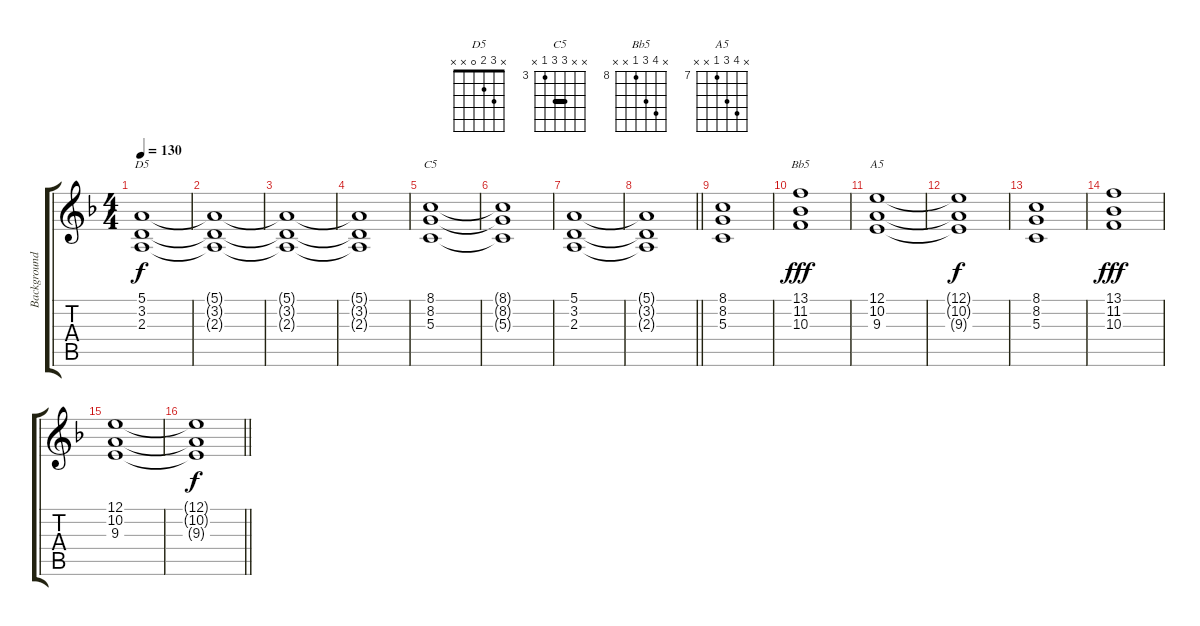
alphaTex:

\track ("Background" "Background") {instrument pad2warm}
\staff {score tabs}
\tuning (E4 B3 G3 D3 A2 E2) {hide}
\chord ("D5" x 3 2 0 x x)
\chord ("C5" x x 5 5 3 x) {firstfret 3 barre 5}
\chord ("Bb5" x 11 10 8 x x) {firstfret 8}
\chord ("A5" x 10 9 7 x x) {firstfret 7}
\ts (4 4)
\tempo 130
\clef g2
\ks dminor
(5.1 3.2 2.3).1{ch "D5" dy f} |
(5.1{t} 3.2{t} 2.3{t}).1 |
(5.1{t} 3.2{t} 2.3{t}).1 |
(5.1{t} 3.2{t} 2.3{t}).1 |
(8.1 8.2 5.3).1{ch "C5"} |
(8.1{t} 8.2{t} 5.3{t}).1 |
(5.1 3.2 2.3).1 |
\barLineRight lightlight
(5.1{t} 3.2{t} 2.3{t}).1 |
\section ("" "")
(8.1 8.2 5.3).1 |
(13.1 11.2 10.3).1{ch "Bb5" dy fff} |
(12.1 10.2 9.3).1{ch "A5"} |
(12.1{t} 10.2{t} 9.3{t}).1{dy f} |
(8.1 8.2 5.3).1 |
(13.1 11.2 10.3).1{dy fff} |
(12.1 10.2 9.3).1 |
\barLineRight lightlight
(12.1{t} 10.2{t} 9.3{t}).1{dy f}
